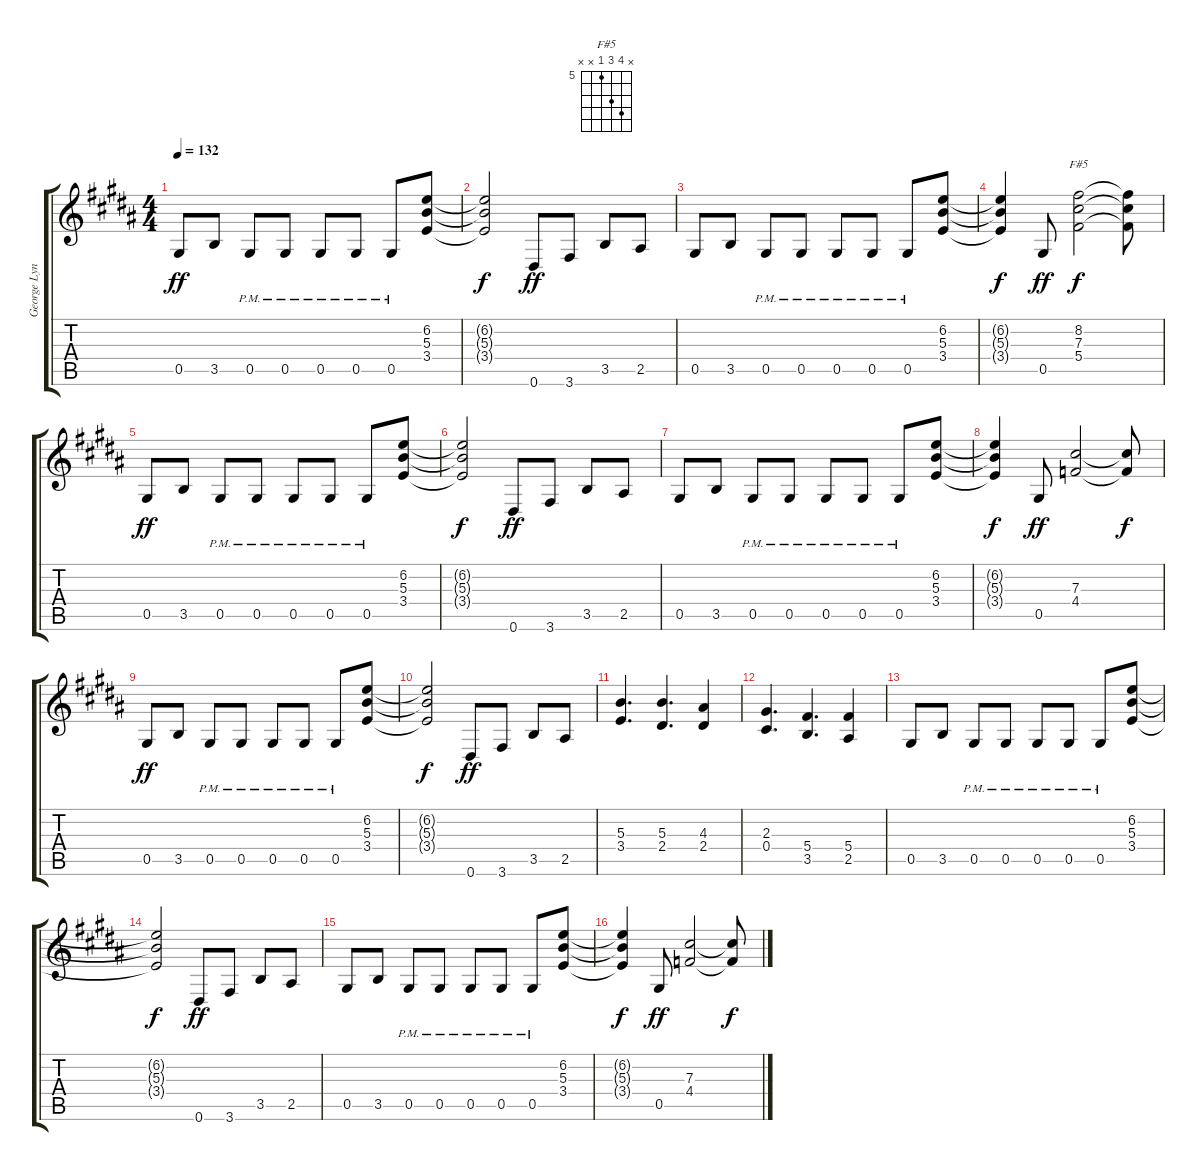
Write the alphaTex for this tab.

\track ("George Lynch Rhythm" "George Lyn") {instrument distortionguitar}
\staff {score tabs}
\tuning (Eb4 Bb3 Gb3 Db3 Ab2 Eb2) {hide}
\chord ("F#5" x 8 7 5 x x) {firstfret 5}
\ts (4 4)
\tempo 132
\clef g2
\ks g#minor
0.5.8{dy ff} 3.5.8 0.5{pm}.8 0.5{pm}.8 0.5{pm}.8 0.5{pm}.8 0.5{pm}.8 (6.2 5.3 3.4).8 |
(6.2{t} 5.3{t} 3.4{t}).2{dy f} 0.6.8{dy ff} 3.6.8 3.5.8 2.5.8 |
0.5.8 3.5.8 0.5{pm}.8 0.5{pm}.8 0.5{pm}.8 0.5{pm}.8 0.5{pm}.8 (6.2 5.3 3.4).8 |
(6.2{t} 5.3{t} 3.4{t}).4{dy f} 0.5.8{dy ff} (8.2 7.3 5.4).2{ch "F#5" dy f} (8.2{t} 7.3{t} 5.4{t}).8 |
0.5.8{dy ff} 3.5.8 0.5{pm}.8 0.5{pm}.8 0.5{pm}.8 0.5{pm}.8 0.5{pm}.8 (6.2 5.3 3.4).8 |
(6.2{t} 5.3{t} 3.4{t}).2{dy f} 0.6.8{dy ff} 3.6.8 3.5.8 2.5.8 |
0.5.8 3.5.8 0.5{pm}.8 0.5{pm}.8 0.5{pm}.8 0.5{pm}.8 0.5{pm}.8 (6.2 5.3 3.4).8 |
(6.2{t} 5.3{t} 3.4{t}).4{dy f} 0.5.8{dy ff} (7.3 4.4).2 (7.3{t} 4.4{t}).8{dy f} |
0.5.8{dy ff} 3.5.8 0.5{pm}.8 0.5{pm}.8 0.5{pm}.8 0.5{pm}.8 0.5{pm}.8 (6.2 5.3 3.4).8 |
(6.2{t} 5.3{t} 3.4{t}).2{dy f} 0.6.8{dy ff} 3.6.8 3.5.8 2.5.8 |
(5.3 3.4).4{d} (5.3 2.4).4{d} (4.3 2.4).4 |
(2.3 0.4).4{d} (5.4 3.5).4{d} (5.4 2.5).4 |
0.5.8 3.5.8 0.5{pm}.8 0.5{pm}.8 0.5{pm}.8 0.5{pm}.8 0.5{pm}.8 (6.2 5.3 3.4).8 |
(6.2{t} 5.3{t} 3.4{t}).2{dy f} 0.6.8{dy ff} 3.6.8 3.5.8 2.5.8 |
0.5.8 3.5.8 0.5{pm}.8 0.5{pm}.8 0.5{pm}.8 0.5{pm}.8 0.5{pm}.8 (6.2 5.3 3.4).8 |
(6.2{t} 5.3{t} 3.4{t}).4{dy f} 0.5.8{dy ff} (7.3 4.4).2 (7.3{t} 4.4{t}).8{dy f}
